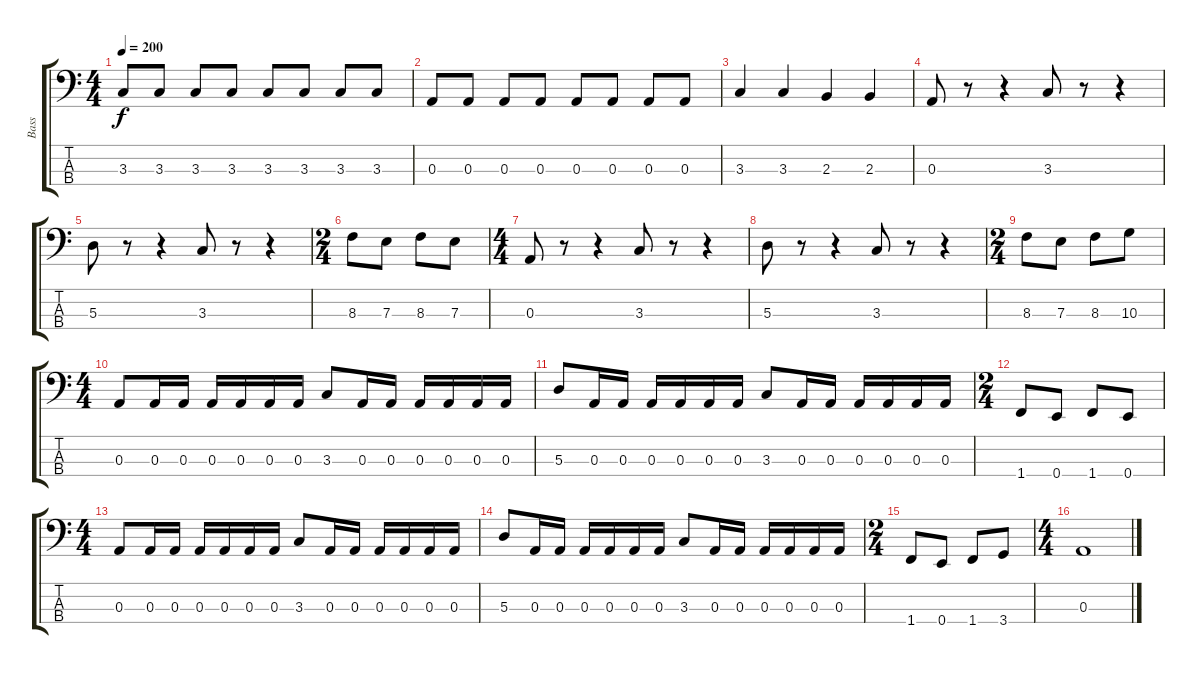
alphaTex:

\track ("Bass" "Bass") {instrument electricbasspick}
\staff {score tabs}
\tuning (G2 D2 A1 E1) {hide}
\ts (4 4)
\tempo 200
\clef f4
\ks c
3.3.8{dy f} 3.3.8 3.3.8 3.3.8 3.3.8 3.3.8 3.3.8 3.3.8 |
0.3.8 0.3.8 0.3.8 0.3.8 0.3.8 0.3.8 0.3.8 0.3.8 |
3.3.4 3.3.4 2.3.4 2.3.4 |
0.3.8 r.8 r.4 3.3.8 r.8 r.4 |
5.3.8 r.8 r.4 3.3.8 r.8 r.4 |
\ts (2 4)
8.3.8 7.3.8 8.3.8 7.3.8 |
\ts (4 4)
0.3.8 r.8 r.4 3.3.8 r.8 r.4 |
5.3.8 r.8 r.4 3.3.8 r.8 r.4 |
\ts (2 4)
8.3.8 7.3.8 8.3.8 10.3.8 |
\ts (4 4)
0.3.8 0.3.16 0.3.16 0.3.16 0.3.16 0.3.16 0.3.16 3.3.8 0.3.16 0.3.16 0.3.16 0.3.16 0.3.16 0.3.16 |
5.3.8 0.3.16 0.3.16 0.3.16 0.3.16 0.3.16 0.3.16 3.3.8 0.3.16 0.3.16 0.3.16 0.3.16 0.3.16 0.3.16 |
\ts (2 4)
1.4.8 0.4.8 1.4.8 0.4.8 |
\ts (4 4)
0.3.8 0.3.16 0.3.16 0.3.16 0.3.16 0.3.16 0.3.16 3.3.8 0.3.16 0.3.16 0.3.16 0.3.16 0.3.16 0.3.16 |
5.3.8 0.3.16 0.3.16 0.3.16 0.3.16 0.3.16 0.3.16 3.3.8 0.3.16 0.3.16 0.3.16 0.3.16 0.3.16 0.3.16 |
\ts (2 4)
1.4.8 0.4.8 1.4.8 3.4.8 |
\ts (4 4)
0.3.1
